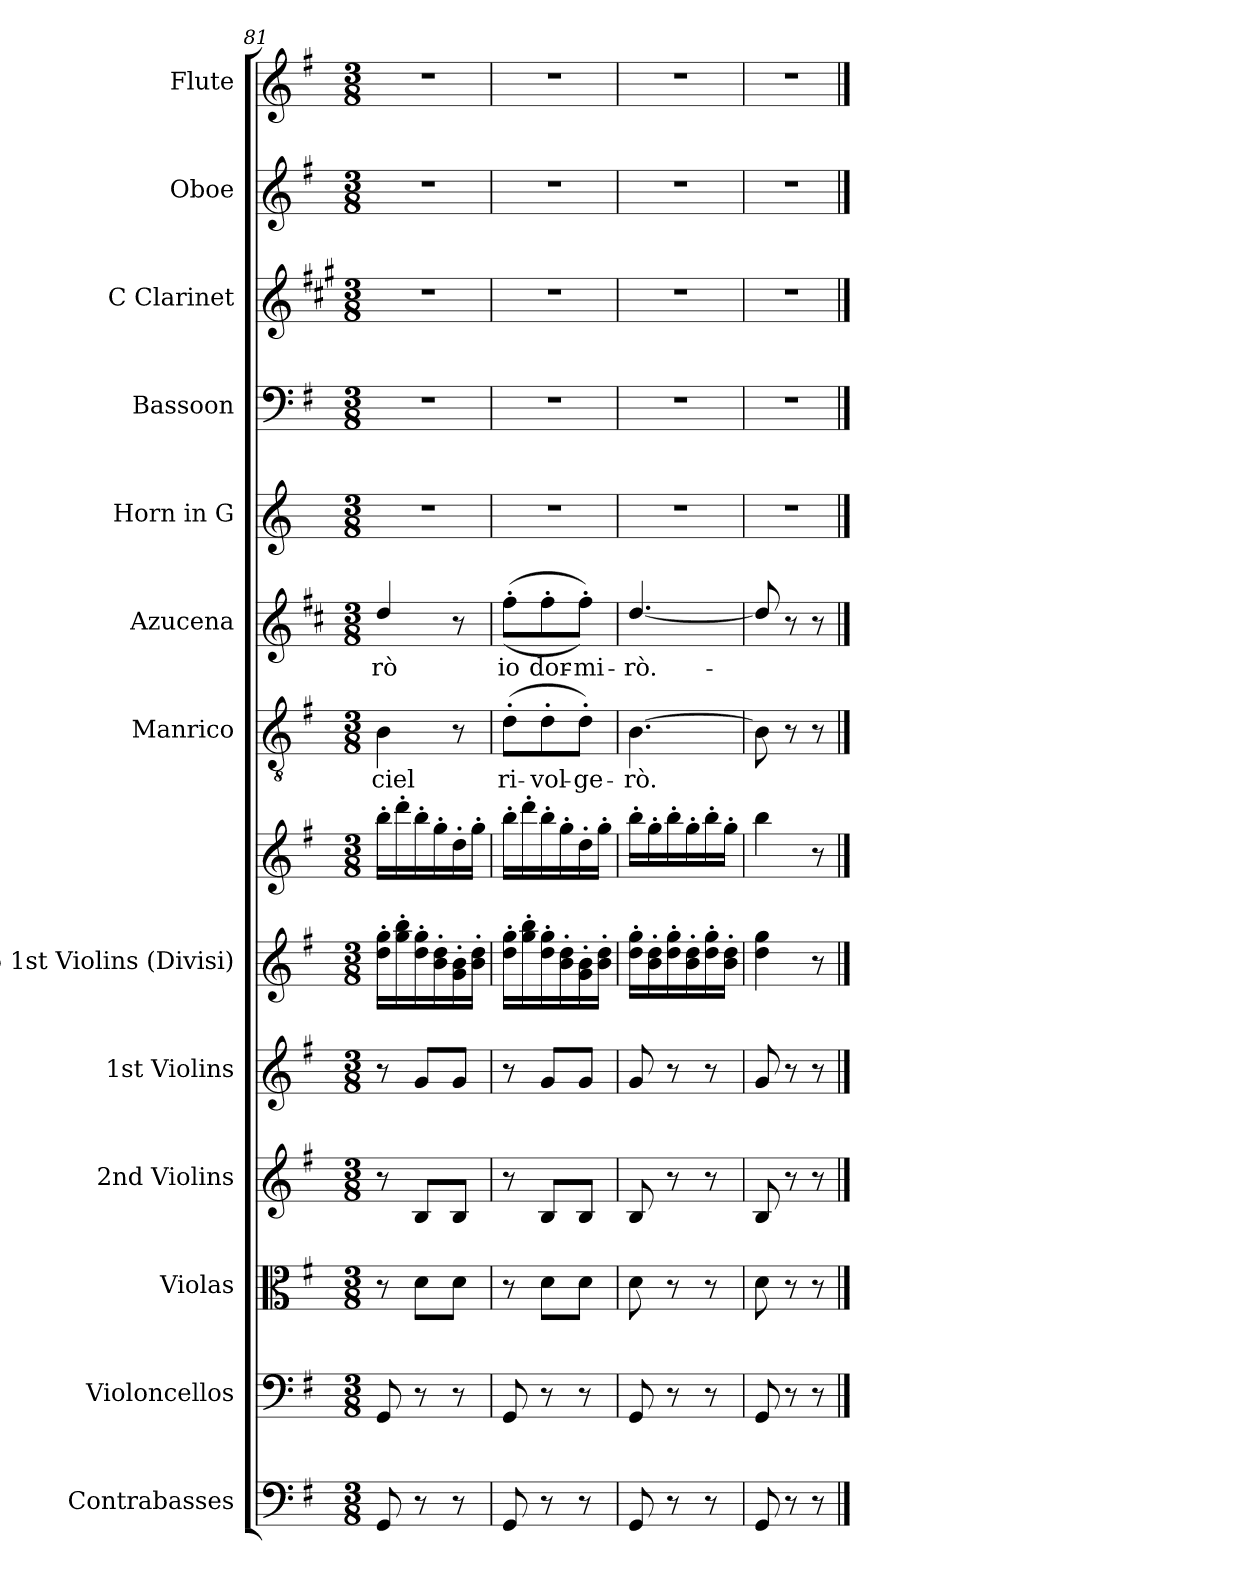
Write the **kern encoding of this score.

**kern	**kern	**kern	**kern	**kern	**kern	**kern	**kern	**text	**kern	**text	**kern	**kern	**kern	**kern	**kern
*part13	*part12	*part11	*part10	*part9	*part8	*part8	*part7	*part7	*part6	*part6	*part5	*part4	*part3	*part2	*part1
*staff14	*staff13	*staff12	*staff11	*staff10	*staff9	*staff8	*staff7	*staff7	*staff6	*staff6	*staff5	*staff4	*staff3	*staff2	*staff1
*I"Contrabasses	*I"Violoncellos	*I"Violas	*I"2nd Violins	*I"1st Violins	*I"6 1st Violins (Divisi)	*	*I"Manrico	*	*I"Azucena	*	*I"Horn in G	*I"Bassoon	*I"C Clarinet	*I"Oboe	*I"Flute
*I'Cbs.	*I'Vcs.	*I'Vlas.	*I'Vlns. 2	*I'Vlns. 1	*I'6 Vlns. 1	*	*I'Man.	*	*I'Azu.	*	*	*I'Bsn.	*I'C Cl.	*I'Ob.	*I'Fl.
!!LO:PB:g=z
*clefF4	*clefF4	*clefC3	*clefG2	*clefG2	*clefG2	*clefG2	*clefGv2	*	*clefG2	*	*clefG2	*clefF4	*clefG2	*clefG2	*clefG2
*ITrd7c12	*	*	*	*	*	*	*	*	*ITrd4c7	*	*ITrd3c5	*	*ITrd1c2	*	*
*k[f#]	*k[f#]	*k[f#]	*k[f#]	*k[f#]	*k[f#]	*k[f#]	*k[f#]	*	*k[f#]	*	*k[f#]	*k[f#]	*k[f#]	*k[f#]	*k[f#]
*M3/8	*M3/8	*M3/8	*M3/8	*M3/8	*M3/8	*M3/8	*M3/8	*	*M3/8	*	*M3/8	*M3/8	*M3/8	*M3/8	*M3/8
=81	=81	=81	=81	=81	=81	=81	=81	=81	=81	=81	=81	=81	=81	=81	=81
!	!	!	!	!	!	!	!	!LO:LY:b	!	!LO:LY:b	!	!	!	!	!
8GGG/	8GG/	8r	8r	8r	16dd\' 16gg\'LL	16bb'\LL	4B\	ciel	4g/	-rò	4.r	4.r	4.r	4.r	4.r
.	.	.	.	.	16gg\' 16bb\'	16ddd'\	.	.	.	.	.	.	.	.	.
8r	8r	8d\L	8B/L	8g/L	16dd\' 16gg\'	16bb'\	.	.	.	.	.	.	.	.	.
.	.	.	.	.	16b\' 16dd\'	16gg'\	.	.	.	.	.	.	.	.	.
8r	8r	8d\J	8B/J	8g/J	16g\' 16b\'	16dd'\	8r	.	8r	.	.	.	.	.	.
.	.	.	.	.	16b\' 16dd\'JJ	16gg'\JJ	.	.	.	.	.	.	.	.	.
=82	=82	=82	=82	=82	=82	=82	=82	=82	=82	=82	=82	=82	=82	=82	=82
*	*	*	*	*	*	*	*	*	*	*	*	*	*	*	*MM35
!	!	!	!	!	!	!	!	!LO:LY:b	!	!LO:LY:b	!	!	!	!	!
*	*	*	*	*	*	*	*	*	*	*	*	*	*	*	*^
*	*	*	*	*	*	*	*	*	*	*	*	*	*	*	*	*^
8GGG/	8GG/	8r	8r	8r	16dd\' 16gg\'LL	16bb'\LL	(>8d'\L	ri-	(>(>8b'\L	io	4.r	4.r	4.r	4.r	4.r	8ryy	4ryy
.	.	.	.	.	16gg\' 16bb\'	16ddd'\	.	.	.	.	.	.	.	.	.	.	.
*	*	*	*	*	*	*	*	*	*	*	*	*	*	*	*MM34	*	*
!	!	!	!	!	!	!	!	!LO:LY:b	!	!LO:LY:b	!	!	!	!	!	!	!
8r	8r	8d\L	8B/L	8g/L	16dd\' 16gg\'	16bb'\	8d'\	-vol-	8b'\	dor-	.	.	.	.	.	4ryy	.
.	.	.	.	.	16b\' 16dd\'	16gg'\	.	.	.	.	.	.	.	.	.	.	.
*	*	*	*	*	*	*	*	*	*	*	*	*	*	*	*MM33	*	*
!	!	!	!	!	!	!	!	!LO:LY:b	!	!LO:LY:b	!	!	!	!	!	!	!
8r	8r	8d\J	8B/J	8g/J	16g\' 16b\'	16dd'\	8d'\J)	-ge-	8b'\J))	-mi-	.	.	.	.	.	.	8ryy
.	.	.	.	.	16b\' 16dd\'JJ	16gg'\JJ	.	.	.	.	.	.	.	.	.	.	.
*	*	*	*	*	*	*	*	*	*	*	*	*	*	*	*v	*v	*v
=83	=83	=83	=83	=83	=83	=83	=83	=83	=83	=83	=83	=83	=83	=83	=83
*	*	*	*	*	*	*	*	*	*	*	*	*	*	*	*MM32
*	*	*	*	*	*	*	*	*	*	*	*	*	*	*	*^
*	*	*	*	*	*	*	*	*	*	*	*	*	*	*	*	*^
!	!	!	!	!	!	!	!	!LO:LY:b	!	!LO:LY:b	!	!	!	!	!	!	!
*	*	*	*	*	*	*	*	*	*	*	*	*	*	*	*	*^	*^
*	*	*	*	*	*	*	*	*	*	*	*	*	*	*	*	*	*	*	*
8GGG/	8GG/	8d\	8B/	8g/	16dd\' 16gg\'LL	16bb'\LL	[4.B\	-rò.	[4.g/	-rò.-	4.r	4.r	4.r	4.r	4.r	16ryy	8ryy	8.ryy	4ryy
*	*	*	*	*	*	*	*	*	*	*	*	*	*	*	*MM31	*	*	*	*
.	.	.	.	.	16b\' 16dd\'	16gg'\	.	.	.	.	.	.	.	.	.	4ryy	.	.	.
*	*	*	*	*	*	*	*	*	*	*	*	*	*	*	*MM30	*	*	*	*
8r	8r	8r	8r	8r	16dd\' 16gg\'	16bb'\	.	.	.	.	.	.	.	.	.	.	4ryy	.	.
*	*	*	*	*	*	*	*	*	*	*	*	*	*	*	*MM29	*	*	*	*
.	.	.	.	.	16b\' 16dd\'	16gg'\	.	.	.	.	.	.	.	.	.	.	.	8.ryy	.
*	*	*	*	*	*	*	*	*	*	*	*	*	*	*	*MM28	*	*	*	*
8r	8r	8r	8r	8r	16dd\' 16gg\'	16bb'\	.	.	.	.	.	.	.	.	.	.	.	.	8ryy
*	*	*	*	*	*	*	*	*	*	*	*	*	*	*	*MM27	*	*	*	*
.	.	.	.	.	16b\' 16dd\'JJ	16gg'\JJ	.	.	.	.	.	.	.	.	.	16ryy	.	.	.
*	*	*	*	*	*	*	*	*	*	*	*	*	*	*	*v	*v	*v	*v	*v
=84	=84	=84	=84	=84	=84	=84	=84	=84	=84	=84	=84	=84	=84	=84	=84
*	*	*	*	*	*	*	*	*	*	*	*	*	*	*	*MM26
8GGG/	8GG/	8d\	8B/	8g/	4dd\ 4gg\	4bb\	8B\]	.	8g/]	.	4.r	4.r	4.r	4.r	4.r
8r	8r	8r	8r	8r	.	.	8r	.	8r	.	.	.	.	.	.
8r	8r	8r	8r	8r	8r	8r	8r	.	8r	.	.	.	.	.	.
==	==	==	==	==	==	==	==	==	==	==	==	==	==	==	==
*-	*-	*-	*-	*-	*-	*-	*-	*-	*-	*-	*-	*-	*-	*-	*-
